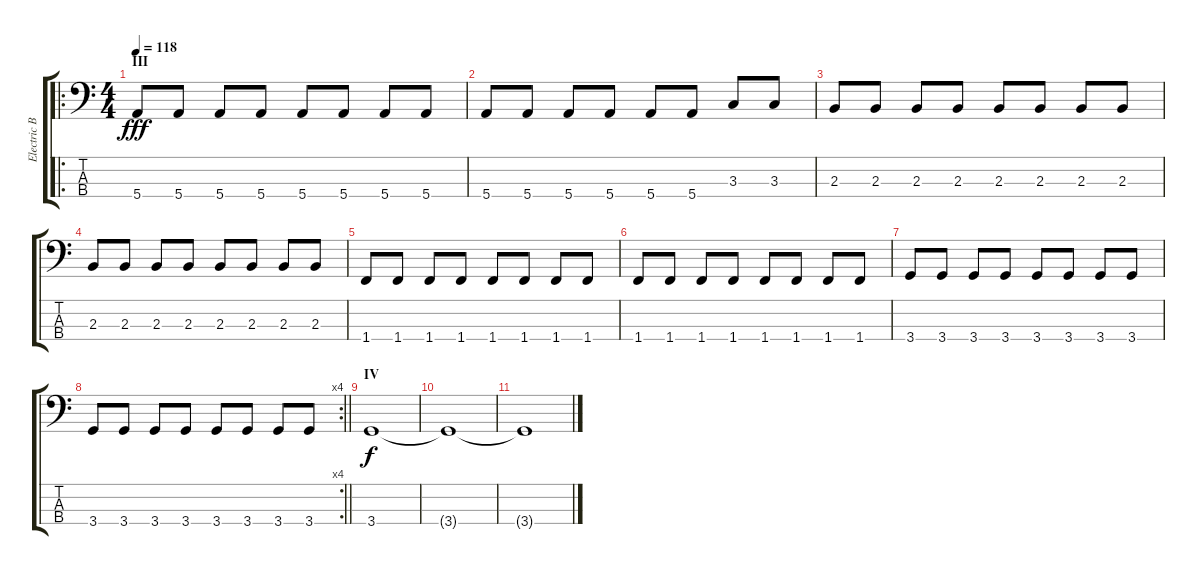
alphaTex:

\track ("Electric Bass" "Electric B") {instrument electricbassfinger}
\staff {score tabs}
\tuning (G2 D2 A1 E1) {hide}
\ro
\ts (4 4)
\section ("" "III")
\tempo 118
\clef f4
\ks c
5.4.8{dy fff} 5.4.8 5.4.8 5.4.8 5.4.8 5.4.8 5.4.8 5.4.8 |
5.4.8 5.4.8 5.4.8 5.4.8 5.4.8 5.4.8 3.3.8 3.3.8 |
2.3.8 2.3.8 2.3.8 2.3.8 2.3.8 2.3.8 2.3.8 2.3.8 |
2.3.8 2.3.8 2.3.8 2.3.8 2.3.8 2.3.8 2.3.8 2.3.8 |
1.4.8 1.4.8 1.4.8 1.4.8 1.4.8 1.4.8 1.4.8 1.4.8 |
1.4.8 1.4.8 1.4.8 1.4.8 1.4.8 1.4.8 1.4.8 1.4.8 |
3.4.8 3.4.8 3.4.8 3.4.8 3.4.8 3.4.8 3.4.8 3.4.8 |
\rc 4
\barLineRight lightlight
3.4.8 3.4.8 3.4.8 3.4.8 3.4.8 3.4.8 3.4.8 3.4.8 |
\section ("" "IV")
3.4.1{dy f} |
3.4{t}.1 |
3.4{t}.1
